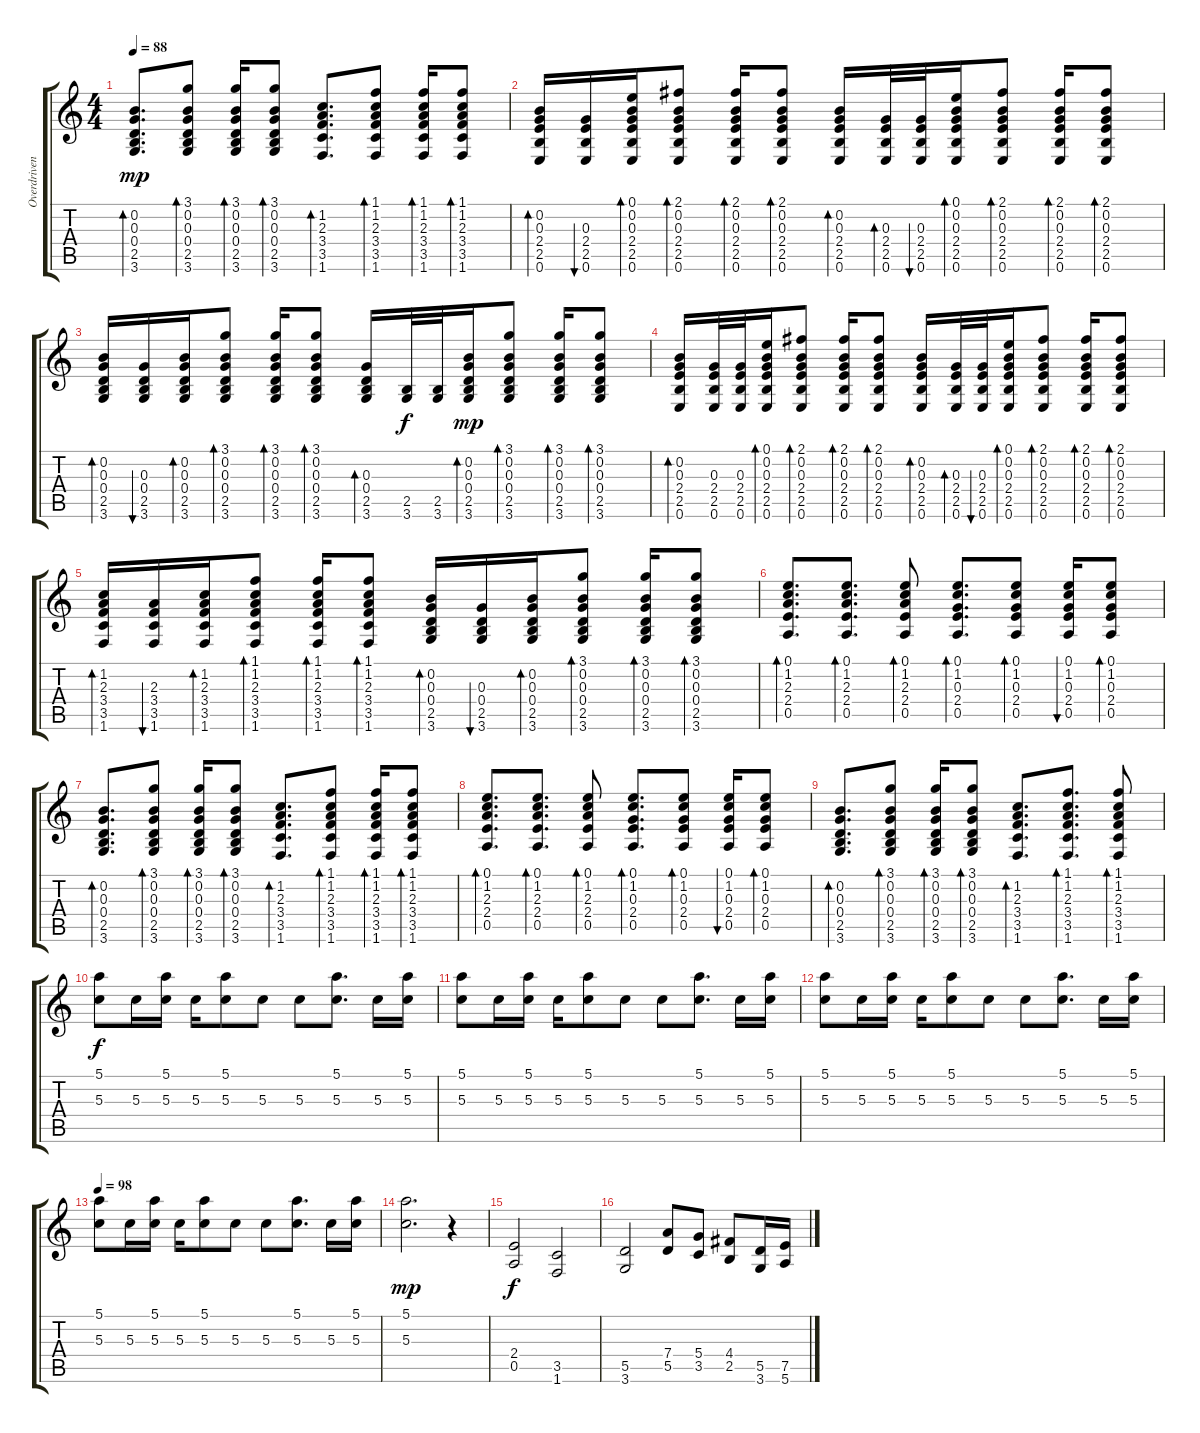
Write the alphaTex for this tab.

\track ("Overdriven" "Overdriven") {instrument overdrivenguitar}
\staff {score tabs}
\tuning (E4 B3 G3 D3 A2 E2) {hide}
\ts (4 4)
\tempo 88
\clef g2
\ks c
(0.2 0.3 0.4 2.5 3.6).8{d bd 60 dy mp} (3.1 0.2 0.3 0.4 2.5 3.6).8{bd 60} (3.1 0.2 0.3 0.4 2.5 3.6).16{bd 60} (3.1 0.2 0.3 0.4 2.5 3.6).8{bd 60} (1.2 2.3 3.4 3.5 1.6).8{d bd 60} (1.1 1.2 2.3 3.4 3.5 1.6).8{bd 60} (1.1 1.2 2.3 3.4 3.5 1.6).16{bd 60} (1.1 1.2 2.3 3.4 3.5 1.6).8{bd 60} |
(0.2 0.3 2.4 2.5 0.6).16{bd 60 volume 10 balance 2 instrument acousticguitarsteel} (0.3 2.4 2.5 0.6).16{bu 60} (0.1 0.2 0.3 2.4 2.5 0.6).16{bd 60} (2.1 0.2 0.3 2.4 2.5 0.6).8{bd 60} (2.1 0.2 0.3 2.4 2.5 0.6).16{bd 60} (2.1 0.2 0.3 2.4 2.5 0.6).8{bd 60} (0.2 0.3 2.4 2.5 0.6).16{bd 60} (0.3 2.4 2.5 0.6).32{bd 60} (0.3 2.4 2.5 0.6).32{bu 60} (0.1 0.2 0.3 2.4 2.5 0.6).16{bd 60} (2.1 0.2 0.3 2.4 2.5 0.6).8{bd 60} (2.1 0.2 0.3 2.4 2.5 0.6).16{bd 60} (2.1 0.2 0.3 2.4 2.5 0.6).8{bd 60} |
(0.2 0.3 0.4 2.5 3.6).16{bd 60} (0.3 0.4 2.5 3.6).16{bu 60} (0.2 0.3 0.4 2.5 3.6).16{bd 60} (3.1 0.2 0.3 0.4 2.5 3.6).8{bd 60} (3.1 0.2 0.3 0.4 2.5 3.6).16{bd 60} (3.1 0.2 0.3 0.4 2.5 3.6).8{bd 60} (0.3 0.4 2.5 3.6).16{bd 60} (2.5 3.6).32{dy f} (2.5 3.6).32 (0.2 0.3 0.4 2.5 3.6).16{bd 60 dy mp} (3.1 0.2 0.3 0.4 2.5 3.6).8{bd 60} (3.1 0.2 0.3 0.4 2.5 3.6).16{bd 60} (3.1 0.2 0.3 0.4 2.5 3.6).8{bd 60} |
(0.2 0.3 2.4 2.5 0.6).16{bd 60} (0.3 2.4 2.5 0.6).32 (0.3 2.4 2.5 0.6).32 (0.1 0.2 0.3 2.4 2.5 0.6).16{bd 60} (2.1 0.2 0.3 2.4 2.5 0.6).8{bd 60} (2.1 0.2 0.3 2.4 2.5 0.6).16{bd 60} (2.1 0.2 0.3 2.4 2.5 0.6).8{bd 60} (0.2 0.3 2.4 2.5 0.6).16{bd 60} (0.3 2.4 2.5 0.6).32{bd 60} (0.3 2.4 2.5 0.6).32{bu 60} (0.1 0.2 0.3 2.4 2.5 0.6).16{bd 60} (2.1 0.2 0.3 2.4 2.5 0.6).8{bd 60} (2.1 0.2 0.3 2.4 2.5 0.6).16{bd 60} (2.1 0.2 0.3 2.4 2.5 0.6).8{bd 60} |
(1.2 2.3 3.4 3.5 1.6).16{bd 60} (2.3 3.4 3.5 1.6).16{bu 60} (1.2 2.3 3.4 3.5 1.6).16{bd 60} (1.1 1.2 2.3 3.4 3.5 1.6).8{bd 60} (1.1 1.2 2.3 3.4 3.5 1.6).16{bd 60} (1.1 1.2 2.3 3.4 3.5 1.6).8{bd 60} (0.2 0.3 0.4 2.5 3.6).16{bd 60} (0.3 0.4 2.5 3.6).16{bu 60} (0.2 0.3 0.4 2.5 3.6).16{bd 60} (3.1 0.2 0.3 0.4 2.5 3.6).8{bd 60} (3.1 0.2 0.3 0.4 2.5 3.6).16{bd 60} (3.1 0.2 0.3 0.4 2.5 3.6).8{bd 60} |
(0.1 1.2 2.3 2.4 0.5).8{d bd 60} (0.1 1.2 2.3 2.4 0.5).8{d bd 60} (0.1 1.2 2.3 2.4 0.5).8{bd 60} (0.1 1.2 0.3 2.4 0.5).8{d bd 60} (0.1 1.2 0.3 2.4 0.5).8{bd 60} (0.1 1.2 0.3 2.4 0.5).16{bu 60} (0.1 1.2 0.3 2.4 0.5).8{bd 60} |
(0.2 0.3 0.4 2.5 3.6).8{d bd 60} (3.1 0.2 0.3 0.4 2.5 3.6).8{bd 60} (3.1 0.2 0.3 0.4 2.5 3.6).16{bd 60} (3.1 0.2 0.3 0.4 2.5 3.6).8{bd 60} (1.2 2.3 3.4 3.5 1.6).8{d bd 60} (1.1 1.2 2.3 3.4 3.5 1.6).8{bd 60} (1.1 1.2 2.3 3.4 3.5 1.6).16{bd 60} (1.1 1.2 2.3 3.4 3.5 1.6).8{bd 60} |
(0.1 1.2 2.3 2.4 0.5).8{d bd 60} (0.1 1.2 2.3 2.4 0.5).8{d bd 60} (0.1 1.2 2.3 2.4 0.5).8{bd 60} (0.1 1.2 0.3 2.4 0.5).8{d bd 60} (0.1 1.2 0.3 2.4 0.5).8{bd 60} (0.1 1.2 0.3 2.4 0.5).16{bu 60} (0.1 1.2 0.3 2.4 0.5).8{bd 60} |
(0.2 0.3 0.4 2.5 3.6).8{d bd 60} (3.1 0.2 0.3 0.4 2.5 3.6).8{bd 60} (3.1 0.2 0.3 0.4 2.5 3.6).16{bd 60} (3.1 0.2 0.3 0.4 2.5 3.6).8{bd 60} (1.2 2.3 3.4 3.5 1.6).8{d bd 60} (1.1 1.2 2.3 3.4 3.5 1.6).8{d bd 60} (1.1 1.2 2.3 3.4 3.5 1.6).8{bd 60} |
(5.1 5.3).8{dy f volume 8 balance 8 instrument acousticguitarnylon} 5.3.16 (5.1 5.3).16 5.3.16 (5.1 5.3).8 5.3.8 5.3.8 (5.1 5.3).8{d} 5.3.16 (5.1 5.3).16 |
(5.1 5.3).8 5.3.16 (5.1 5.3).16 5.3.16 (5.1 5.3).8 5.3.8 5.3.8 (5.1 5.3).8{d} 5.3.16 (5.1 5.3).16 |
(5.1 5.3).8 5.3.16 (5.1 5.3).16 5.3.16 (5.1 5.3).8 5.3.8 5.3.8 (5.1 5.3).8{d} 5.3.16 (5.1 5.3).16 |
\tempo 98
(5.1 5.3).8 5.3.16 (5.1 5.3).16 5.3.16 (5.1 5.3).8 5.3.8 5.3.8 (5.1 5.3).8{d} 5.3.16 (5.1 5.3).16 |
(5.1 5.3).2{d dy mp} r.4{volume 13 balance 8 instrument overdrivenguitar} |
(2.4 0.5).2{dy f} (3.5 1.6).2 |
(5.5 3.6).2 (7.4 5.5).8 (5.4 3.5).8 (4.4 2.5).8 (5.5 3.6).16 (7.5 5.6).16
